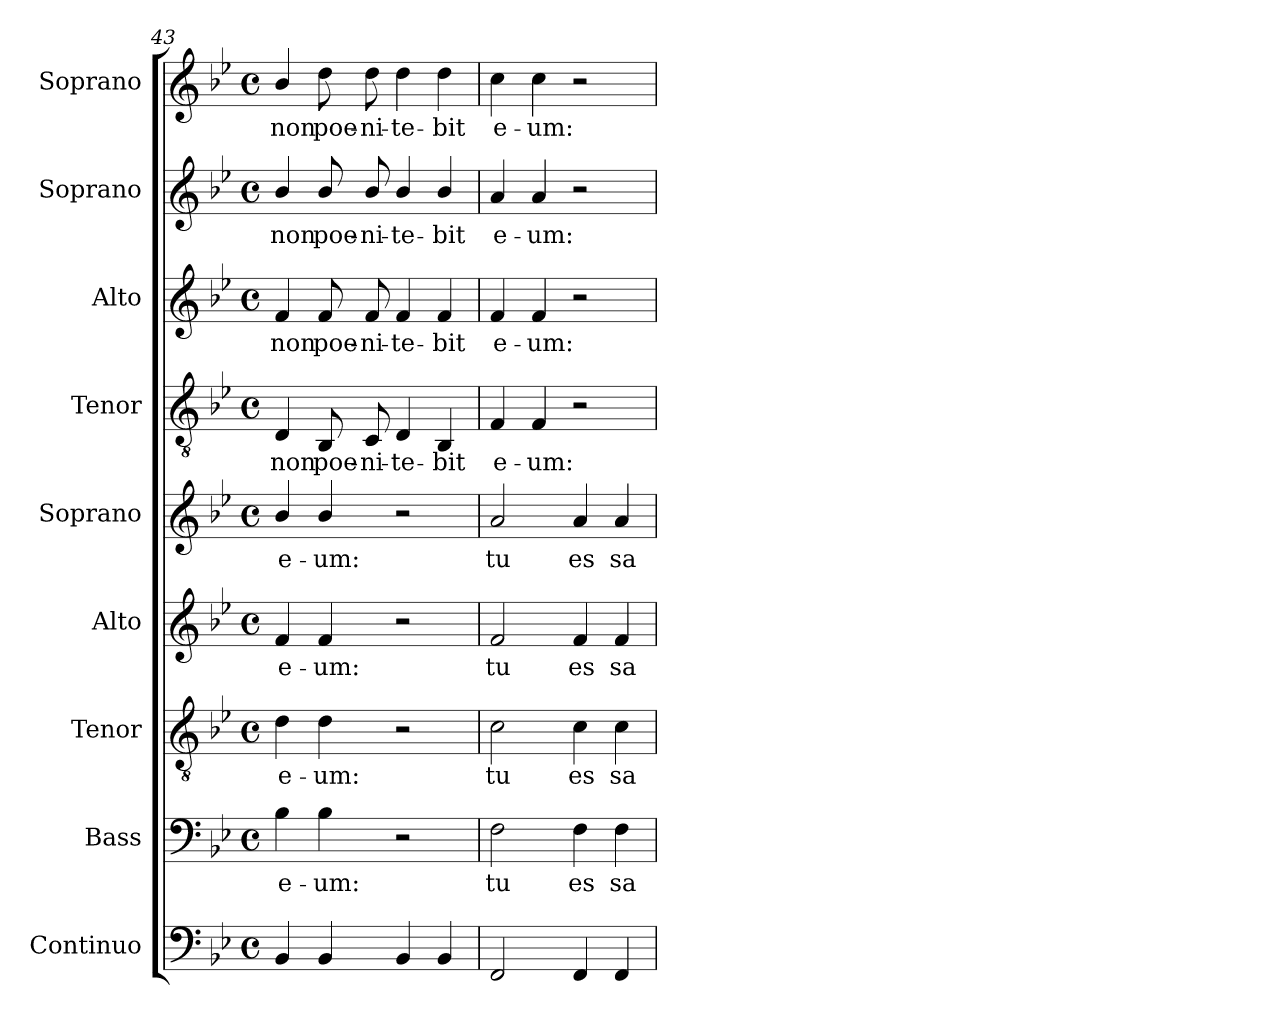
**kern	**kern	**text	**kern	**text	**kern	**text	**kern	**text	**kern	**text	**kern	**text	**kern	**text	**kern	**text
*part9	*part8	*part8	*part7	*part7	*part6	*part6	*part5	*part5	*part4	*part4	*part3	*part3	*part2	*part2	*part1	*part1
*staff9	*staff8	*staff8	*staff7	*staff7	*staff6	*staff6	*staff5	*staff5	*staff4	*staff4	*staff3	*staff3	*staff2	*staff2	*staff1	*staff1
*I"Continuo	*I"Bass	*	*I"Tenor	*	*I"Alto	*	*I"Soprano	*	*I"Tenor	*	*I"Alto	*	*I"Soprano	*	*I"Soprano	*
*I'Cont.	*I'B.	*	*I'T.	*	*I'A.	*	*I'S.	*	*I'T.	*	*I'A.	*	*I'S.	*	*I'S.	*
*clefF4	*clefF4	*	*clefGv2	*	*clefG2	*	*clefG2	*	*clefGv2	*	*clefG2	*	*clefG2	*	*clefG2	*
*	*	*	*ITrd7c12	*	*	*	*	*	*ITrd7c12	*	*	*	*	*	*	*
*k[b-e-]	*k[b-e-]	*	*k[b-e-]	*	*k[b-e-]	*	*k[b-e-]	*	*k[b-e-]	*	*k[b-e-]	*	*k[b-e-]	*	*k[b-e-]	*
*B-:	*B-:	*	*B-:	*	*B-:	*	*B-:	*	*B-:	*	*B-:	*	*B-:	*	*B-:	*
*M4/4	*M4/4	*	*M4/4	*	*M4/4	*	*M4/4	*	*M4/4	*	*M4/4	*	*M4/4	*	*M4/4	*
*met(c)	*met(c)	*	*met(c)	*	*met(c)	*	*met(c)	*	*met(c)	*	*met(c)	*	*met(c)	*	*met(c)	*
=43	=43	=43	=43	=43	=43	=43	=43	=43	=43	=43	=43	=43	=43	=43	=43	=43
!	!	!LO:LY:b:color=#000000	!	!	!	!	!	!	!	!	!	!	!	!	!	!
!	!	!	!	!LO:LY:b:color=#000000	!	!	!	!	!	!	!	!	!	!	!	!
!	!	!	!	!	!	!LO:LY:b:color=#000000	!	!	!	!	!	!	!	!	!	!
!	!	!	!	!	!	!	!	!LO:LY:b:color=#000000	!	!	!	!	!	!	!	!
!	!	!	!	!	!	!	!	!	!	!LO:LY:b:color=#000000	!	!	!	!	!	!
!	!	!	!	!	!	!	!	!	!	!	!	!LO:LY:b:color=#000000	!	!	!	!
!	!	!	!	!	!	!	!	!	!	!	!	!	!	!LO:LY:b:color=#000000	!	!
!	!	!	!	!	!	!	!	!	!	!	!	!	!	!	!	!LO:LY:b:color=#000000
4BB-i/	4B-i\	e-	4Di\	e-	4fi/	e-	4b-i/	e-	4DDi/	non	4fi/	non	4b-i/	non	4b-i/	non
!	!	!LO:LY:b:color=#000000	!	!	!	!	!	!	!	!	!	!	!	!	!	!
!	!	!	!	!LO:LY:b:color=#000000	!	!	!	!	!	!	!	!	!	!	!	!
!	!	!	!	!	!	!LO:LY:b:color=#000000	!	!	!	!	!	!	!	!	!	!
!	!	!	!	!	!	!	!	!LO:LY:b:color=#000000	!	!	!	!	!	!	!	!
!	!	!	!	!	!	!	!	!	!	!LO:LY:b:color=#000000	!	!	!	!	!	!
!	!	!	!	!	!	!	!	!	!	!	!	!LO:LY:b:color=#000000	!	!	!	!
!	!	!	!	!	!	!	!	!	!	!	!	!	!	!LO:LY:b:color=#000000	!	!
!	!	!	!	!	!	!	!	!	!	!	!	!	!	!	!	!LO:LY:b:color=#000000
4BB-i/	4B-i\	-um:	4Di\	-um:	4fi/	-um:	4b-i/	-um:	8BBB-i/	poe-	8fi/	poe-	8b-i/	poe-	8ddi\	poe-
!	!	!	!	!	!	!	!	!	!	!LO:LY:b:color=#000000	!	!	!	!	!	!
!	!	!	!	!	!	!	!	!	!	!	!	!LO:LY:b:color=#000000	!	!	!	!
!	!	!	!	!	!	!	!	!	!	!	!	!	!	!LO:LY:b:color=#000000	!	!
!	!	!	!	!	!	!	!	!	!	!	!	!	!	!	!	!LO:LY:b:color=#000000
.	.	.	.	.	.	.	.	.	8CCi/	-ni-	8fi/	-ni-	8b-i/	-ni-	8ddi\	-ni-
!	!	!	!	!	!	!	!	!	!	!LO:LY:b:color=#000000	!	!	!	!	!	!
!	!	!	!	!	!	!	!	!	!	!	!	!LO:LY:b:color=#000000	!	!	!	!
!	!	!	!	!	!	!	!	!	!	!	!	!	!	!LO:LY:b:color=#000000	!	!
!	!	!	!	!	!	!	!	!	!	!	!	!	!	!	!	!LO:LY:b:color=#000000
4BB-i/	2r	.	2r	.	2r	.	2r	.	4DDi/	-te-	4fi/	-te-	4b-i/	-te-	4ddi\	-te-
!	!	!	!	!	!	!	!	!	!	!LO:LY:b:color=#000000	!	!	!	!	!	!
!	!	!	!	!	!	!	!	!	!	!	!	!LO:LY:b:color=#000000	!	!	!	!
!	!	!	!	!	!	!	!	!	!	!	!	!	!	!LO:LY:b:color=#000000	!	!
!	!	!	!	!	!	!	!	!	!	!	!	!	!	!	!	!LO:LY:b:color=#000000
4BB-i/	.	.	.	.	.	.	.	.	4BBB-i/	-bit	4fi/	-bit	4b-i/	-bit	4ddi\	-bit
=44	=44	=44	=44	=44	=44	=44	=44	=44	=44	=44	=44	=44	=44	=44	=44	=44
!	!	!LO:LY:b:color=#000000	!	!	!	!	!	!	!	!	!	!	!	!	!	!
!	!	!	!	!LO:LY:b:color=#000000	!	!	!	!	!	!	!	!	!	!	!	!
!	!	!	!	!	!	!LO:LY:b:color=#000000	!	!	!	!	!	!	!	!	!	!
!	!	!	!	!	!	!	!	!LO:LY:b:color=#000000	!	!	!	!	!	!	!	!
!	!	!	!	!	!	!	!	!	!	!LO:LY:b:color=#000000	!	!	!	!	!	!
!	!	!	!	!	!	!	!	!	!	!	!	!LO:LY:b:color=#000000	!	!	!	!
!	!	!	!	!	!	!	!	!	!	!	!	!	!	!LO:LY:b:color=#000000	!	!
!	!	!	!	!	!	!	!	!	!	!	!	!	!	!	!	!LO:LY:b:color=#000000
2FFi/	2Fi\	tu	2Ci\	tu	2fi/	tu	2ai/	tu	4FFi/	e-	4fi/	e-	4ai/	e-	4cci\	e-
!	!	!	!	!	!	!	!	!	!	!LO:LY:b:color=#000000	!	!	!	!	!	!
!	!	!	!	!	!	!	!	!	!	!	!	!LO:LY:b:color=#000000	!	!	!	!
!	!	!	!	!	!	!	!	!	!	!	!	!	!	!LO:LY:b:color=#000000	!	!
!	!	!	!	!	!	!	!	!	!	!	!	!	!	!	!	!LO:LY:b:color=#000000
.	.	.	.	.	.	.	.	.	4FFi/	-um:	4fi/	-um:	4ai/	-um:	4cci\	-um:
!	!	!LO:LY:b:color=#000000	!	!	!	!	!	!	!	!	!	!	!	!	!	!
!	!	!	!	!LO:LY:b:color=#000000	!	!	!	!	!	!	!	!	!	!	!	!
!	!	!	!	!	!	!LO:LY:b:color=#000000	!	!	!	!	!	!	!	!	!	!
!	!	!	!	!	!	!	!	!LO:LY:b:color=#000000	!	!	!	!	!	!	!	!
4FFi/	4Fi\	es	4Ci\	es	4fi/	es	4ai/	es	2r	.	2r	.	2r	.	2r	.
!	!	!LO:LY:b:color=#000000	!	!	!	!	!	!	!	!	!	!	!	!	!	!
!	!	!	!	!LO:LY:b:color=#000000	!	!	!	!	!	!	!	!	!	!	!	!
!	!	!	!	!	!	!LO:LY:b:color=#000000	!	!	!	!	!	!	!	!	!	!
!	!	!	!	!	!	!	!	!LO:LY:b:color=#000000	!	!	!	!	!	!	!	!
4FFi/	4Fi\	sa-	4Ci\	sa-	4fi/	sa-	4ai/	sa-	.	.	.	.	.	.	.	.
=	=	=	=	=	=	=	=	=	=	=	=	=	=	=	=	=
*-	*-	*-	*-	*-	*-	*-	*-	*-	*-	*-	*-	*-	*-	*-	*-	*-
